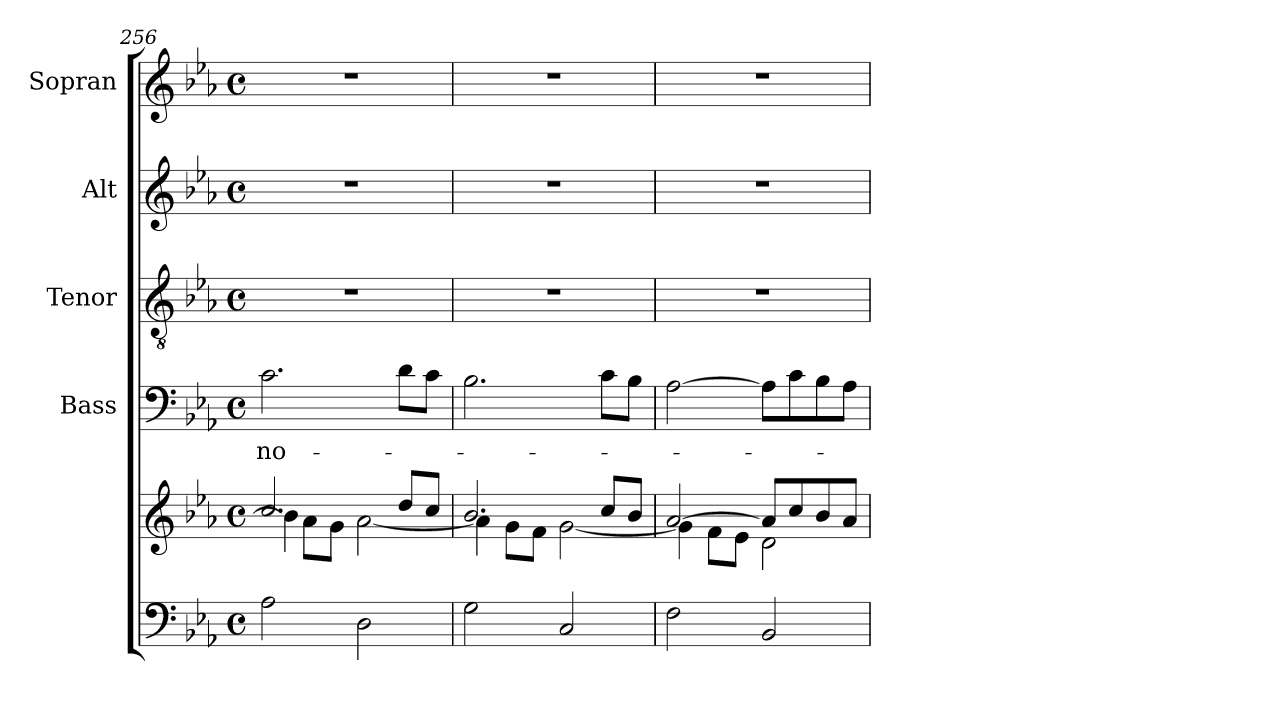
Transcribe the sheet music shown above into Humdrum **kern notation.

**kern	**kern	**kern	**text	**kern	**kern	**kern
*part5	*part5	*part4	*part4	*part3	*part2	*part1
*staff6	*staff5	*staff4	*staff4	*staff3	*staff2	*staff1
*	*	*I"Bass	*	*I"Tenor	*I"Alt	*I"Sopran
*	*	*I'B.	*	*I'T.	*I'A.	*I'S.
*clefF4	*clefG2	*clefF4	*	*clefGv2	*clefG2	*clefG2
*k[b-e-a-]	*k[b-e-a-]	*k[b-e-a-]	*	*k[b-e-a-]	*k[b-e-a-]	*k[b-e-a-]
*E-:	*E-:	*E-:	*	*E-:	*E-:	*E-:
*M4/4	*M4/4	*M4/4	*	*M4/4	*M4/4	*M4/4
*met(c)	*met(c)	*met(c)	*	*met(c)	*met(c)	*met(c)
=256	=256	=256	=256	=256	=256	=256
*	*^	*	*	*	*	*
!	!	!	!	!LO:LY:b	!	!	!
2A-\	2.cc/	4b-\]	2.c\	no-	1r	1r	1r
.	.	8a-\L	.	.	.	.	.
.	.	8g\J	.	.	.	.	.
2D\	.	[<2a-\	.	.	.	.	.
.	8dd/L	.	8d\L	.	.	.	.
.	8cc/J	.	8c\J	.	.	.	.
=257	=257	=257	=257	=257	=257	=257	=257
2G\	2.b-/	4a-\]	2.B-\	.	1r	1r	1r
.	.	8g\L	.	.	.	.	.
.	.	8f\J	.	.	.	.	.
2C/	.	[<2g\	.	.	.	.	.
.	8cc/L	.	8c\L	.	.	.	.
.	8b-/J	.	8B-\J	.	.	.	.
=258	=258	=258	=258	=258	=258	=258	=258
2F\	[>2a-/	4g\]	[2A-\	.	1r	1r	1r
.	.	8f\L	.	.	.	.	.
.	.	8e-\J	.	.	.	.	.
2BB-/	8a-/L]	2d\	8A-\L]	.	.	.	.
.	8cc/	.	8c\	.	.	.	.
.	8b-/	.	8B-\	.	.	.	.
.	8a-/J	.	8A-\J	.	.	.	.
*	*v	*v	*	*	*	*	*
=	=	=	=	=	=	=
*-	*-	*-	*-	*-	*-	*-
